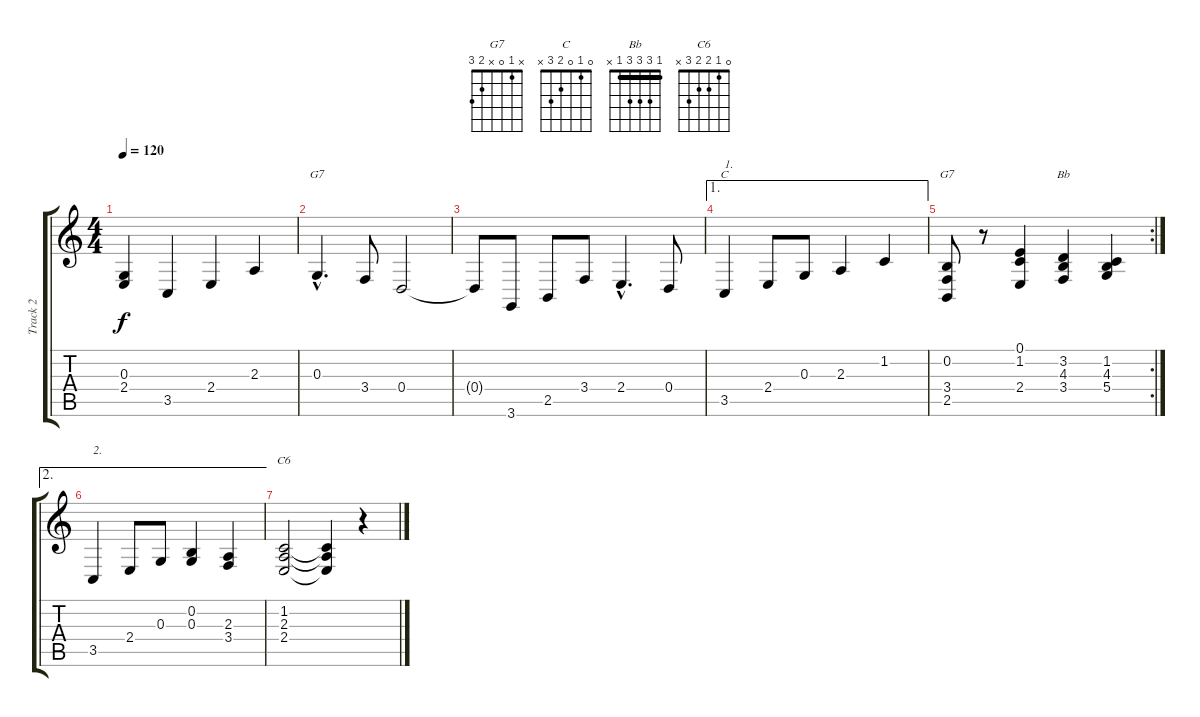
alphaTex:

\track ("Track 2" "Track 2") {instrument tremolostrings}
\staff {score tabs}
\tuning (E4 B3 G3 D3 A2 E2) {hide}
\chord ("G7" 1 0 0 0 2 3)
\chord ("C" 0 1 0 2 3 x)
\chord ("G7" x 1 0 x 2 3)
\chord ("Bb" 1 3 3 3 1 x) {barre 1}
\chord ("C6" 0 1 2 2 3 x)
\ts (4 4)
\tempo 120
\clef g2
\ks c
(0.3{t} 2.4{t}).4{dy f} 3.5.4 2.4.4 2.3.4 |
0.3{hac}.4{d ch "G7"} 3.4.8 0.4.2 |
0.4{t}.8 3.6.8 2.5.8 3.4.8 2.4{hac}.4{d} 0.4.8 |
\ae 1
3.5.4{ch "C" txt "1."} 2.4.8 0.3.8 2.3.4 1.2.4 |
\rc 2
(0.2 3.4 2.5).8{ch "G7"} r.8 (0.1 1.2 2.4).4 (3.2 4.3 3.4).4{ch "Bb"} (1.2 4.3 5.4).4 |
\ae 2
3.5.4{txt "2."} 2.4.8 0.3.8 (0.2 0.3).4 (2.3 3.4).4 |
(1.2 2.3 2.4).2{ch "C6"} (1.2{t} 2.3{t} 2.4{t}).4 r.4
